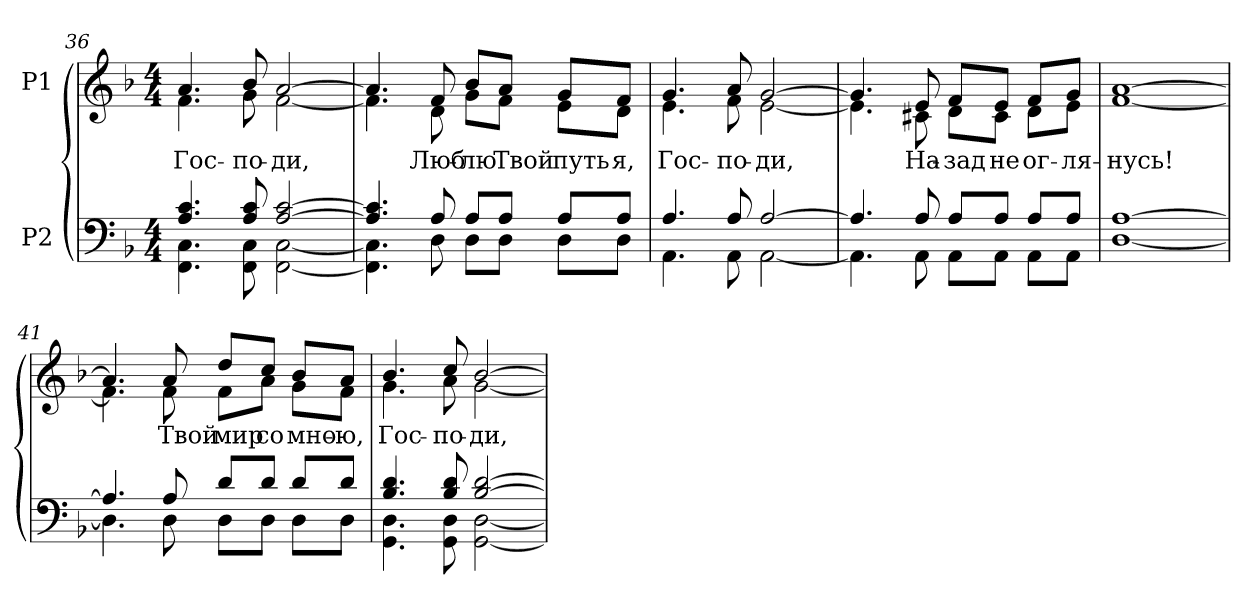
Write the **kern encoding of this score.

**kern	**kern	**text
*part2	*part1	*part1
*staff2	*staff1	*staff1
*I"P2	*I"P1	*
*clefF4	*clefG2	*
*k[b-]	*k[b-]	*
*F:	*F:	*
*M4/4	*M4/4	*
=36	=36	=36
*^	*	*
!	!	!	!LO:LY:b:color=#000000
*	*	*^	*
4.Ai/ 4.ci	4.FFi\ 4.Ci	4.ai/	4.fi\	Гос-
!	!	!	!	!LO:LY:b:color=#000000
8Ai/ 8ci	8FFi\ 8Ci	8b-i/	8gi\	-по-
!	!	!	!	!LO:LY:b:color=#000000
[>2Ai/ [>2ci	[<2FFi\ [<2Ci	[>2ai/	[<2fi\	-ди,
!!LO:LB:g=z	!!
=37	=37	=37	=37	=37
4.Ai/] 4.ci]	4.FFi\] 4.Ci]	4.ai/]	4.fi\]	.
!	!	!	!	!LO:LY:b:color=#000000
8Ai/	8Di\	8fi/	8di\	Люб-
!	!	!	!	!LO:LY:b:color=#000000
8Ai/L	8Di\L	8b-i/L	8gi\L	-лю
!	!	!	!	!LO:LY:b:color=#000000
8Ai/J	8Di\J	8ai/J	8fi\J	Твой
!	!	!	!	!LO:LY:b:color=#000000
8Ai/L	8Di\L	8gi/L	8ei\L	путь
!	!	!	!	!LO:LY:b:color=#000000
8Ai/J	8Di\J	8fi/J	8di\J	я,
=38	=38	=38	=38	=38
!	!	!	!	!LO:LY:b:color=#000000
4.Ai/	4.AAi\	4.gi/	4.ei\	Гос-
!	!	!	!	!LO:LY:b:color=#000000
8Ai/	8AAi\	8ai/	8fi\	-по-
!	!	!	!	!LO:LY:b:color=#000000
[>2Ai/	[<2AAi\	[>2gi/	[<2ei\	-ди,
=39	=39	=39	=39	=39
4.Ai/]	4.AAi\]	4.gi/]	4.ei\]	.
!	!	!	!	!LO:LY:b:color=#000000
8Ai/	8AAi\	8ei/	8c#Xi\	На-
!	!	!	!	!LO:LY:b:color=#000000
8Ai/L	8AAi\L	8fi/L	8di\L	-зад
!	!	!	!	!LO:LY:b:color=#000000
8Ai/J	8AAi\J	8ei/J	8c#i\J	не
!	!	!	!	!LO:LY:b:color=#000000
8Ai/L	8AAi\L	8fi/L	8di\L	ог-
!	!	!	!	!LO:LY:b:color=#000000
8Ai/J	8AAi\J	8gi/J	8ei\J	-ля-
*v	*v	*	*	*
=40	=40	=40	=40
*^	*	*	*
!	!	!	!	!LO:LY:b:color=#000000
*v	*v	*	*	*
[<1Di [>1Ai	[>1ai	[<1fi	-нусь!
!!LO:PB:g=z	!!
=41	=41	=41	=41
*^	*	*	*
4.Ai/]	4.Di\]	4.ai/]	4.fi\]	.
!	!	!	!	!LO:LY:b:color=#000000
8Ai/	8Di\	8ai/	8fi\	Твой
!	!	!	!	!LO:LY:b:color=#000000
8di/L	8Di\L	8ddi/L	8fi\L	мир
!	!	!	!	!LO:LY:b:color=#000000
8di/J	8Di\J	8cci/J	8ai\J	со
!	!	!	!	!LO:LY:b:color=#000000
8di/L	8Di\L	8b-i/L	8gi\L	мно-
!	!	!	!	!LO:LY:b:color=#000000
8di/J	8Di\J	8ai/J	8fi\J	-ю,
=42	=42	=42	=42	=42
!	!	!	!	!LO:LY:b:color=#000000
4.B-i/ 4.di	4.GGi\ 4.Di	4.b-i/	4.gi\	Гос-
!	!	!	!	!LO:LY:b:color=#000000
8B-i/ 8di	8GGi\ 8Di	8cci/	8ai\	-по-
!	!	!	!	!LO:LY:b:color=#000000
[>2B-i/ [>2di	[<2GGi\ [<2Di	[>2b-i/	[<2gi\	-ди,
*v	*v	*	*	*
*	*v	*v	*
=	=	=
*-	*-	*-
